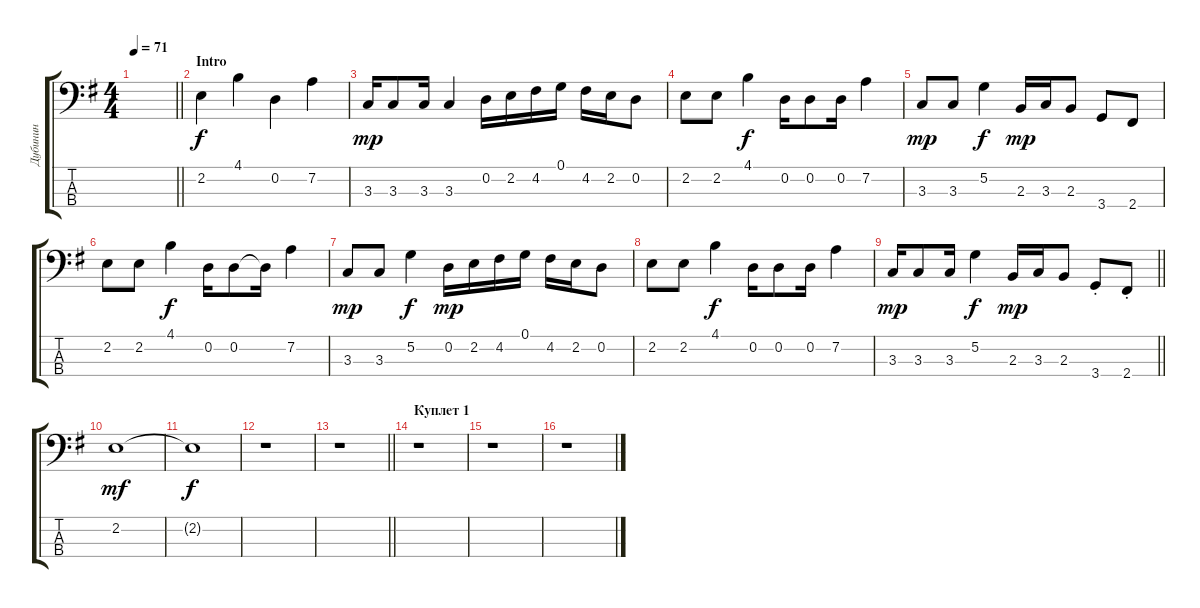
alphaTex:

\track ("Дубинин" "Дубинин") {instrument electricbasspick}
\staff {score tabs}
\tuning (G2 D2 A1 E1) {hide}
\ts (4 4)
\tempo 71
\clef f4
\barLineRight lightlight
\ks eminor
|
\section ("" "Intro")
2.2.4 4.1.4 0.2.4 7.2.4 |
3.3.16{dy mp} 3.3.8 3.3.16 3.3.4 0.2.16 2.2.16 4.2.16 0.1.16 4.2.16 2.2.16 0.2.8 |
2.2.8 2.2.8 4.1.4{dy f} 0.2.16 0.2.8 0.2.16 7.2.4 |
3.3.8{dy mp} 3.3.8 5.2.4{dy f} 2.3.16{dy mp} 3.3.16 2.3.8 3.4.8 2.4.8 |
2.2.8 2.2.8 4.1.4{dy f} 0.2.16 0.2.8 0.2{t}.16 7.2.4 |
3.3.8{dy mp} 3.3.8 5.2.4{dy f} 0.2.16{dy mp} 2.2.16 4.2.16 0.1.16 4.2.16 2.2.16 0.2.8 |
2.2.8 2.2.8 4.1.4{dy f} 0.2.16 0.2.8 0.2.16 7.2.4 |
\barLineRight lightlight
3.3.16{dy mp} 3.3.8 3.3.16 5.2.4{dy f} 2.3.16{dy mp} 3.3.16 2.3.8 3.4{st}.8 2.4{st}.8 |
2.2.1{dy mf} |
2.2{t}.1{dy f} |
r.1 |
\barLineRight lightlight
r.1 |
\section ("" "Куплет 1")
r.1 |
r.1 |
r.1
